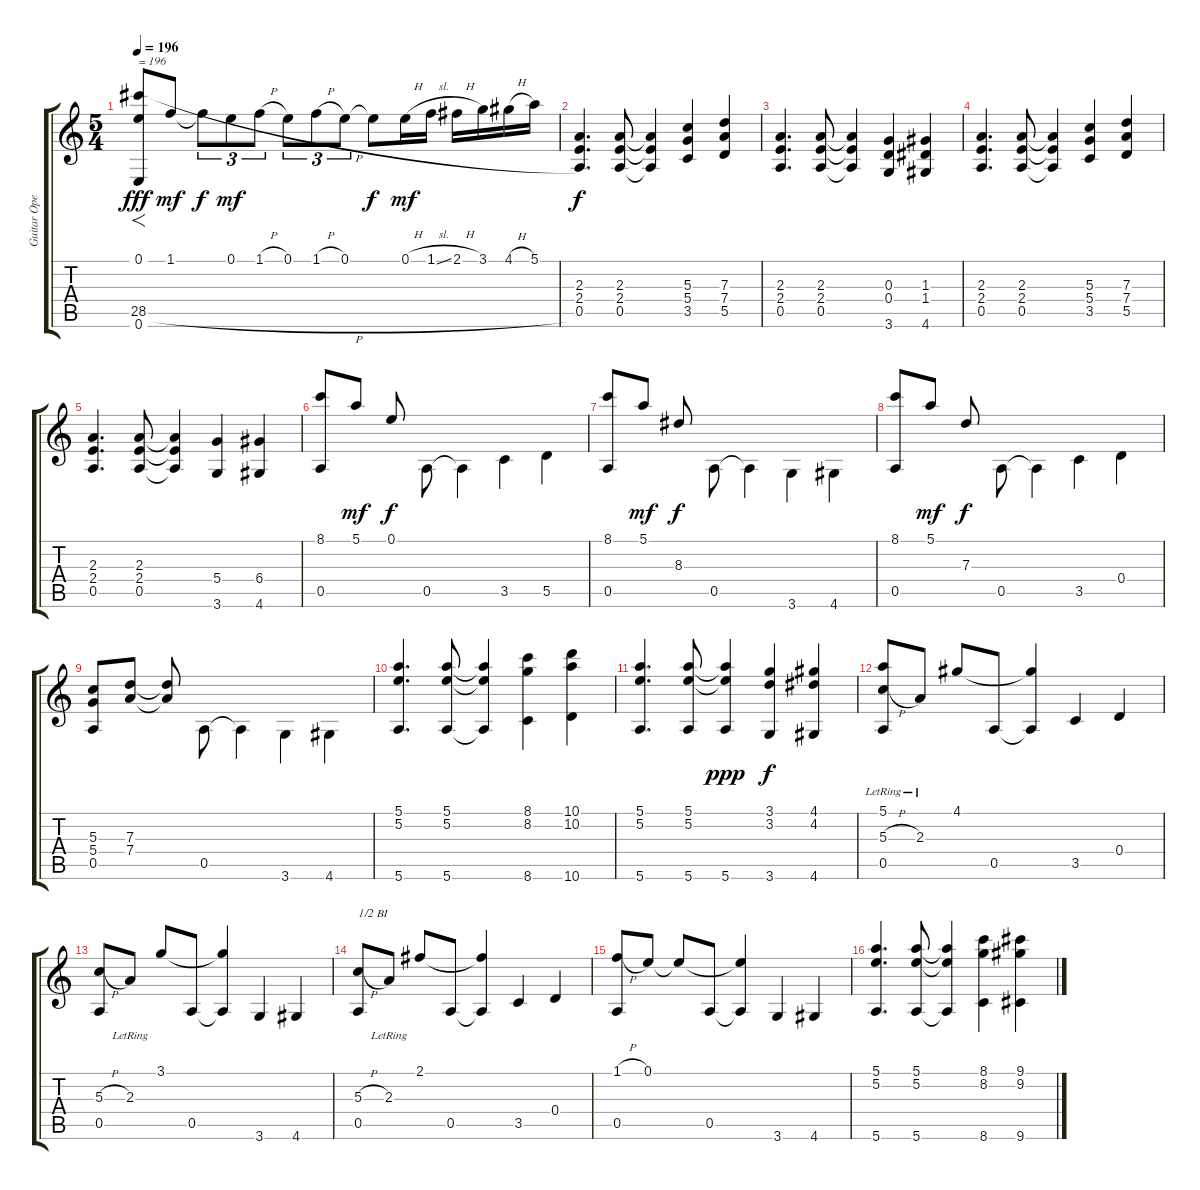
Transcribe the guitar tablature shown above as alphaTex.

\track ("Guitar Open D" "Guitar Ope") {instrument acousticguitarnylon}
\staff {score tabs}
\tuning (E4 B3 G3 D3 A2 E2) {hide}
\ts (5 4)
\tempo 196
\clef g2
\ks c
(0.1 28.5{h} 0.6).8{f txt "= 196" dy fff instrument acousticguitarnylon} 1.1.8{dy mf} 1.1{t}.8{tu (3 2) dy f} 0.1.8{tu (3 2) dy mf} 1.1{h}.8{tu (3 2)} 0.1.8{tu (3 2)} 1.1{h}.8{tu (3 2)} 0.1.8{tu (3 2)} 0.1{t}.8{dy f} 0.1{h}.16{dy mf} 1.1{sl}.16 2.1{h}.16 3.1.16 4.1{h}.16 5.1.16 |
(2.3 2.4 0.5).4{d dy f beam Up beam split} (2.3 2.4 0.5).8{beam Up beam split} (2.3{t} 2.4{t} 0.5{t}).4{beam Up beam split} (5.3 5.4 3.5).4 (7.3 7.4 5.5).4 |
(2.3 2.4 0.5).4{d beam Up beam split} (2.3 2.4 0.5).8{beam Up beam split} (2.3{t} 2.4{t} 0.5{t}).4{beam Up} (0.3 0.4 3.6).4{beam Up} (1.3 1.4 4.6).4{beam Up} |
(2.3 2.4 0.5).4{d beam Up beam split} (2.3 2.4 0.5).8{beam Up beam split} (2.3{t} 2.4{t} 0.5{t}).4{beam Up beam split} (5.3 5.4 3.5).4{beam Up beam split} (7.3 7.4 5.5).4{beam Up} |
(2.3 2.4 0.5).4{d beam Up beam split} (2.3 2.4 0.5).8{beam Up beam split} (2.3{t} 2.4{t} 0.5{t}).4{beam Up beam split} (5.4 3.6).4{beam Up beam split} (6.4 4.6).4{beam Up} |
(8.1 0.5).8{beam Up} 5.1.8{dy mf beam Up} 0.1.8{dy f beam Up beam split} 0.5.8{beam Down} 0.5{t}.4{beam Down} 3.5.4{beam Down} 5.5.4{beam Down} |
(8.1 0.5).8{beam Up} 5.1.8{dy mf beam Up} 8.3.8{dy f beam Up beam split} 0.5.8{beam Down} 0.5{t}.4{beam Down} 3.6.4{beam Down} 4.6.4{beam Down} |
(8.1 0.5).8{beam Up} 5.1.8{dy mf beam Up} 7.3.8{dy f beam Up beam split} 0.5.8{beam Down} 0.5{t}.4{beam Down} 3.5.4{beam Down} 0.4.4{beam Down} |
(5.3 5.4 0.5).8{beam Up} (7.3 7.4).8{beam Up} (7.3{t} 7.4{t}).8{beam Up beam split} 0.5.8{beam Down} 0.5{t}.4{beam Down} 3.6.4{beam Down} 4.6.4{beam Down} |
(5.1 5.2 5.6).4{d} (5.1 5.2 5.6).8 (5.1{t} 5.2{t} 5.6{t}).4 (8.1 8.2 8.6).4 (10.1 10.2 10.6).4 |
(5.1 5.2 5.6).4{d} (5.1 5.2 5.6).8 (5.1{t} 5.2{t} 5.6).4{dy ppp} (3.1 3.2 3.6).4{dy f} (4.1 4.2 4.6).4 |
(5.1{lr} 5.3{h} 0.5).8 2.3{lr}.8 4.1.8 0.5.8 (4.1{t} 0.5{t}).4 3.5.4 0.4.4 |
(5.3{h} 0.5).8 2.3{lr}.8 3.1.8 0.5.8 (3.1{t} 0.5{t}).4 3.6.4 4.6.4 |
(5.3{h} 0.5).8{txt "1/2 BI"} 2.3{lr}.8 2.1.8 0.5.8 (2.1{t} 0.5{t}).4 3.5.4 0.4.4 |
(1.1{h} 0.5).8 0.1.8 0.1{t}.8 0.5.8 (0.1{t} 0.5{t}).4 3.6.4 4.6.4 |
(5.1 5.2 5.6).4{d} (5.1 5.2 5.6).8 (5.1{t} 5.2{t} 5.6{t}).4 (8.1 8.2 8.6).4 (9.1 9.2 9.6).4
